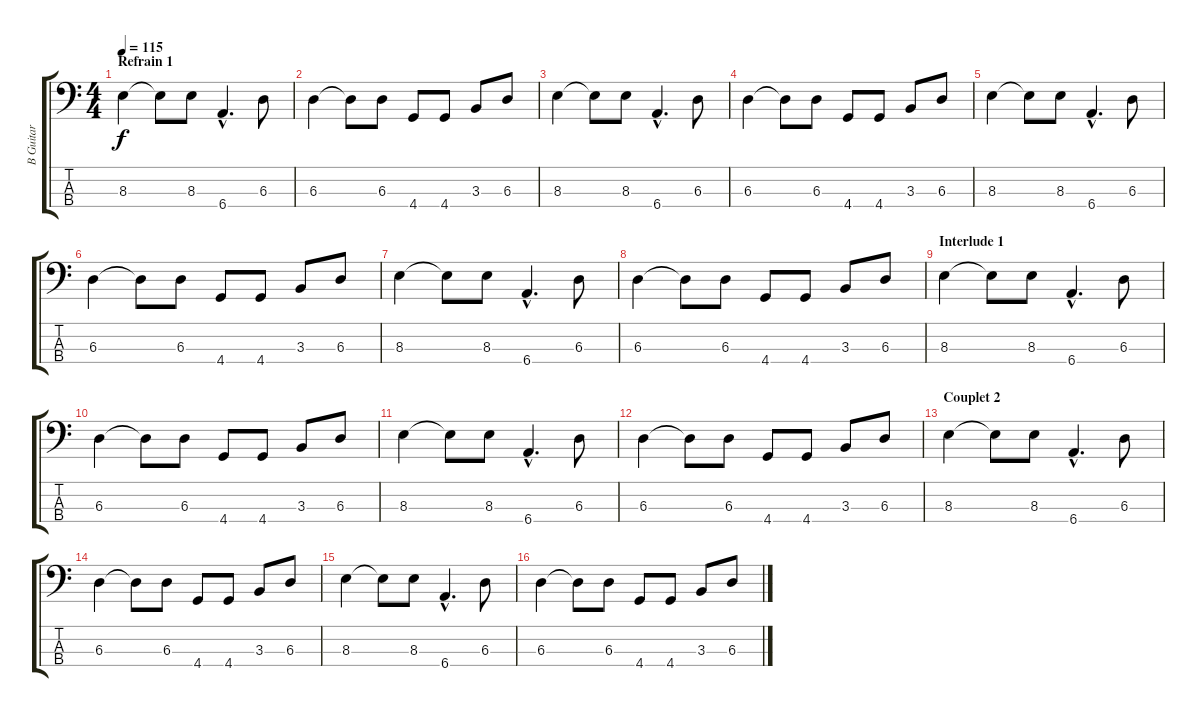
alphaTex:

\track ("B Guitar" "B Guitar") {instrument electricbassfinger}
\staff {score tabs}
\tuning (Gb2 Db2 Ab1 Eb1) {hide}
\ts (4 4)
\section ("" "Refrain 1")
\tempo 115
\clef f4
\ks c
8.3.4{dy f} 8.3{t}.8 8.3.8 6.4{hac}.4{d} 6.3.8 |
6.3.4 6.3{t}.8 6.3.8 4.4.8 4.4.8 3.3.8 6.3.8 |
8.3.4 8.3{t}.8 8.3.8 6.4{hac}.4{d} 6.3.8 |
6.3.4 6.3{t}.8 6.3.8 4.4.8 4.4.8 3.3.8 6.3.8 |
8.3.4 8.3{t}.8 8.3.8 6.4{hac}.4{d} 6.3.8 |
6.3.4 6.3{t}.8 6.3.8 4.4.8 4.4.8 3.3.8 6.3.8 |
8.3.4 8.3{t}.8 8.3.8 6.4{hac}.4{d} 6.3.8 |
6.3.4 6.3{t}.8 6.3.8 4.4.8 4.4.8 3.3.8 6.3.8 |
\section ("" "Interlude 1")
8.3.4 8.3{t}.8 8.3.8 6.4{hac}.4{d} 6.3.8 |
6.3.4 6.3{t}.8 6.3.8 4.4.8 4.4.8 3.3.8 6.3.8 |
8.3.4 8.3{t}.8 8.3.8 6.4{hac}.4{d} 6.3.8 |
6.3.4 6.3{t}.8 6.3.8 4.4.8 4.4.8 3.3.8 6.3.8 |
\section ("" "Couplet 2")
8.3.4 8.3{t}.8 8.3.8 6.4{hac}.4{d} 6.3.8 |
6.3.4 6.3{t}.8 6.3.8 4.4.8 4.4.8 3.3.8 6.3.8 |
8.3.4 8.3{t}.8 8.3.8 6.4{hac}.4{d} 6.3.8 |
6.3.4 6.3{t}.8 6.3.8 4.4.8 4.4.8 3.3.8 6.3.8
